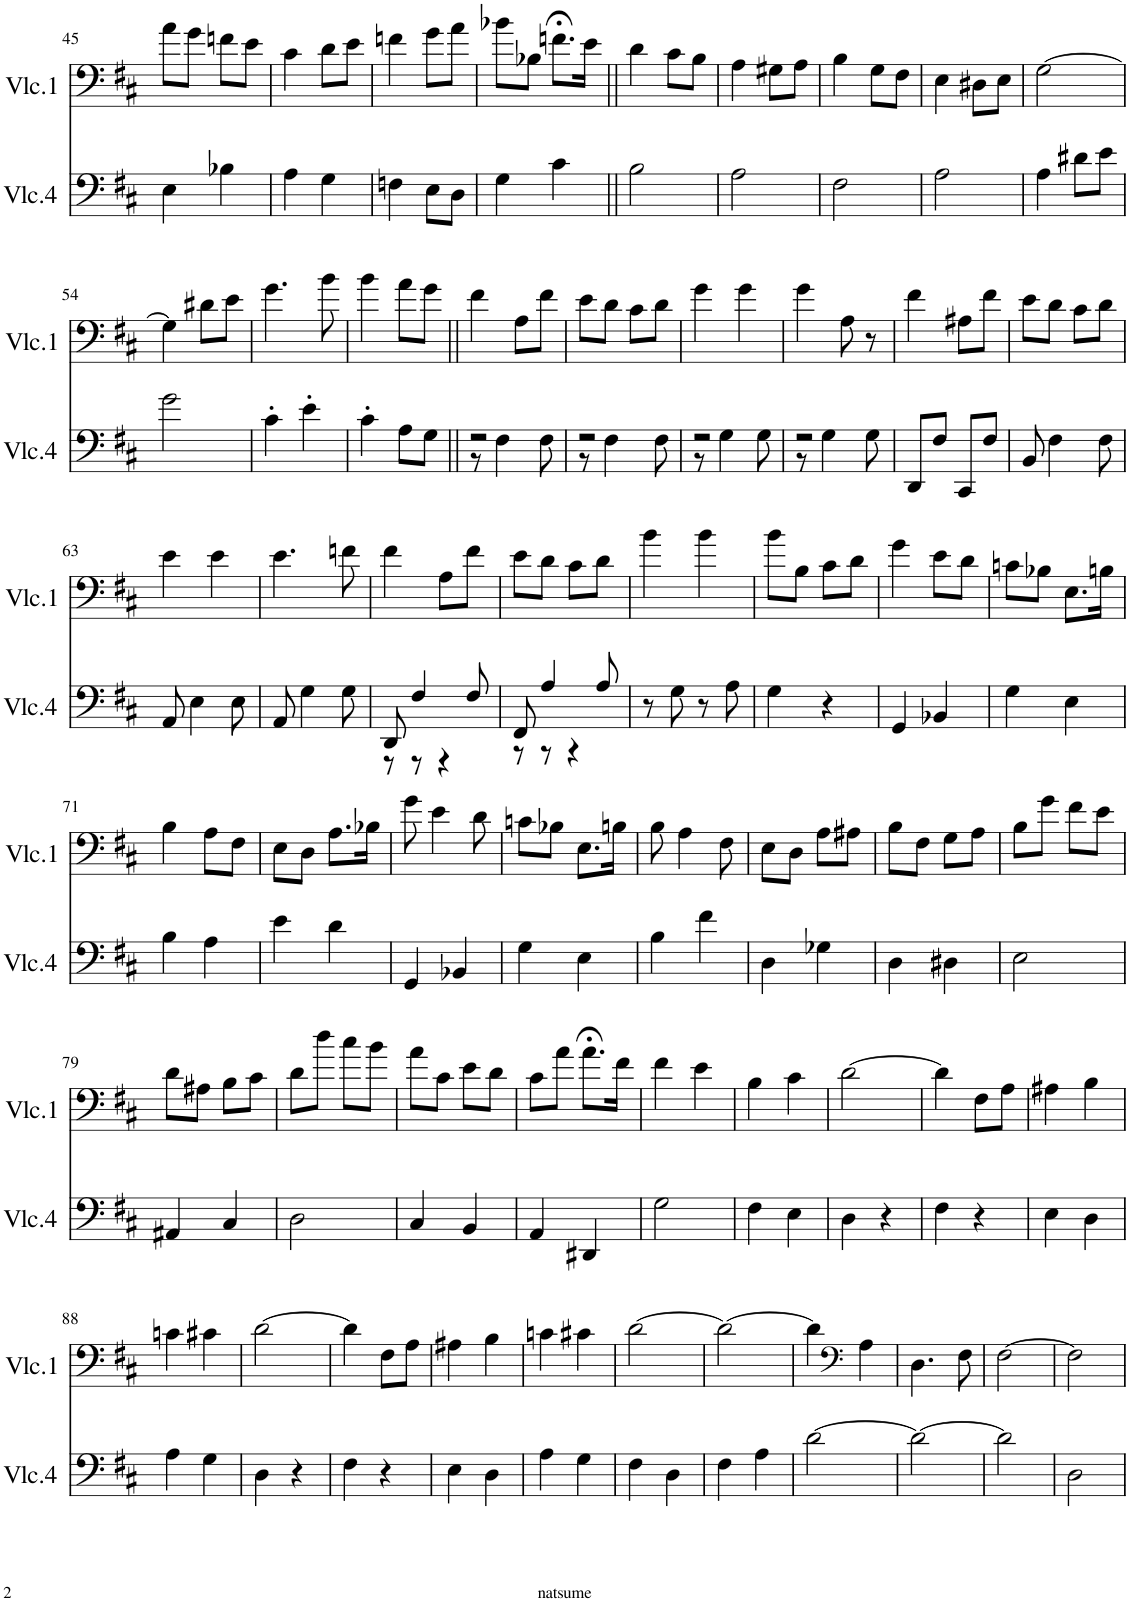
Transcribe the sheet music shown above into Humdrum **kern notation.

**kern	**kern
*part2	*part1
*staff2	*staff1
*I"Violoncello4	*I"Violoncello1
*I'Vlc.4	*I'Vlc.1
!!LO:PB:g=z
*clefF4	*clefF4
*k[f#c#]	*k[f#c#]
*M2/4	*M2/4
=45	=45
4E\	8a\L
.	8g\J
4B-X\	8fn\L
.	8e\J
=46	=46
4A\	4c#\
4G\	8d\L
.	8e\J
=47	=47
4Fn\	4fn\
8E\L	8g\L
8D\J	8a\J
=48	=48
4G\	8b-X\L
.	8B-X\J
4c#\	8.fn;<\L
.	16e\Jk
=49||	=49||
2B\	4d\
.	8c#\L
.	8B\J
=50	=50
2A\	4A\
.	8G#X\L
.	8A\J
=51	=51
2F#\	4B\
.	8G\L
.	8F#\J
=52	=52
2A\	4E\
.	8D#X\L
.	8E\J
=53	=53
4A\	[2G\
8d#X\L	.
8e\J	.
!!LO:LB:g=z
=54	=54
2g\	4G\]
.	8d#X\L
.	8e\J
=55	=55
4c#'\	4.g\
4e'\	.
.	8b\
=56	=56
4c#'\	4b\
8A\L	8a\L
8G\J	8g\J
=57||	=57||
*^	*
2r	8r	4f#\
.	4F#\	.
.	.	8A\L
.	8F#\	8f#\J
=58	=58	=58
2r	8r	8e\L
.	4F#\	8d\J
.	.	8c#\L
.	8F#\	8d\J
=59	=59	=59
2r	8r	4g\
.	4G\	.
.	.	4g\
.	8G\	.
=60	=60	=60
2r	8r	4g\
.	4G\	.
.	.	8A\
.	8G\	8r
*v	*v	*
=61	=61
8DD/L	4f#\
8F#/J	.
8CC#/L	8A#X\L
8F#/J	8f#\J
=62	=62
8BB/	8e\L
4F#\	8d\J
.	8c#\L
8F#\	8d\J
!!LO:LB:g=z
=63	=63
8AA/	4e\
4E\	.
.	4e\
8E\	.
=64	=64
8AA/	4.e\
4G\	.
8G\	8fn\
=65	=65
*^	*
8DD/	8r	4f#\
4F#/	8r	.
.	4r	8A\L
8F#/	.	8f#\J
=66	=66	=66
8FF#/	8r	8e\L
4A/	8r	8d\J
.	4r	8c#\L
8A/	.	8d\J
*v	*v	*
=67	=67
8r	4b\
8G\	.
8r	4b\
8A\	.
=68	=68
4G\	8b\L
.	8B\J
4r	8c#\L
.	8d\J
=69	=69
4GG/	4g\
4BB-X/	8e\L
.	8d\J
=70	=70
4G\	8cn\L
.	8B-X\J
4E\	8.E\L
.	16Bn\Jk
!!LO:LB:g=z
=71	=71
4B\	4B\
4A\	8A\L
.	8F#\J
=72	=72
4e\	8E\L
.	8D\J
4d\	8.A\L
.	16B-X\Jk
=73	=73
4GG/	8g\
.	4e\
4BB-X/	.
.	8d\
=74	=74
4G\	8cn\L
.	8B-X\J
4E\	8.E\L
.	16Bn\Jk
=75	=75
4B\	8B\
.	4A\
4f#\	.
.	8F#\
=76	=76
4D\	8E\L
.	8D\J
4G-X\	8A\L
.	8A#X\J
=77	=77
4D\	8B\L
.	8F#\J
4D#X\	8G\L
.	8A\J
=78	=78
2E\	8B\L
.	8g\J
.	8f#\L
.	8e\J
!!LO:LB:g=z
=79	=79
4AA#X/	8d\L
.	8A#X\J
4C#/	8B\L
.	8c#\J
=80	=80
2D\	8d\L
.	8dd\J
.	8cc#\L
.	8b\J
=81	=81
4C#/	8a\L
.	8c#\J
4BB/	8e\L
.	8d\J
=82	=82
4AA/	8c#\L
.	8a\J
4DD#X/	8.a;<\L
.	16f#\Jk
=83	=83
2G\	4f#\
.	4e\
=84	=84
4F#\	4B\
4E\	4c#\
=85	=85
4D\	[2d\
4r	.
=86	=86
4F#\	4d\]
4r	8F#\L
.	8A\J
=87	=87
4E\	4A#X\
4D\	4B\
!!LO:LB:g=z
=88	=88
4A\	4cn\
4G\	4c#X\
=89	=89
4D\	[2d\
4r	.
=90	=90
4F#\	4d\]
4r	8F#\L
.	8A\J
=91	=91
4E\	4A#X\
4D\	4B\
=92	=92
4A\	4cn\
4G\	4c#X\
=93	=93
4F#\	[2d\
4D\	.
=94	=94
4F#\	2d\_
4A\	.
=95	=95
[2d\	4d\]
*	*clefF4
.	4A\
=96	=96
2d\_	4.D\
.	8F#\
=97	=97
2d\]	[2F#\
=98	=98
2D\	2F#\]
=	=
*-	*-
